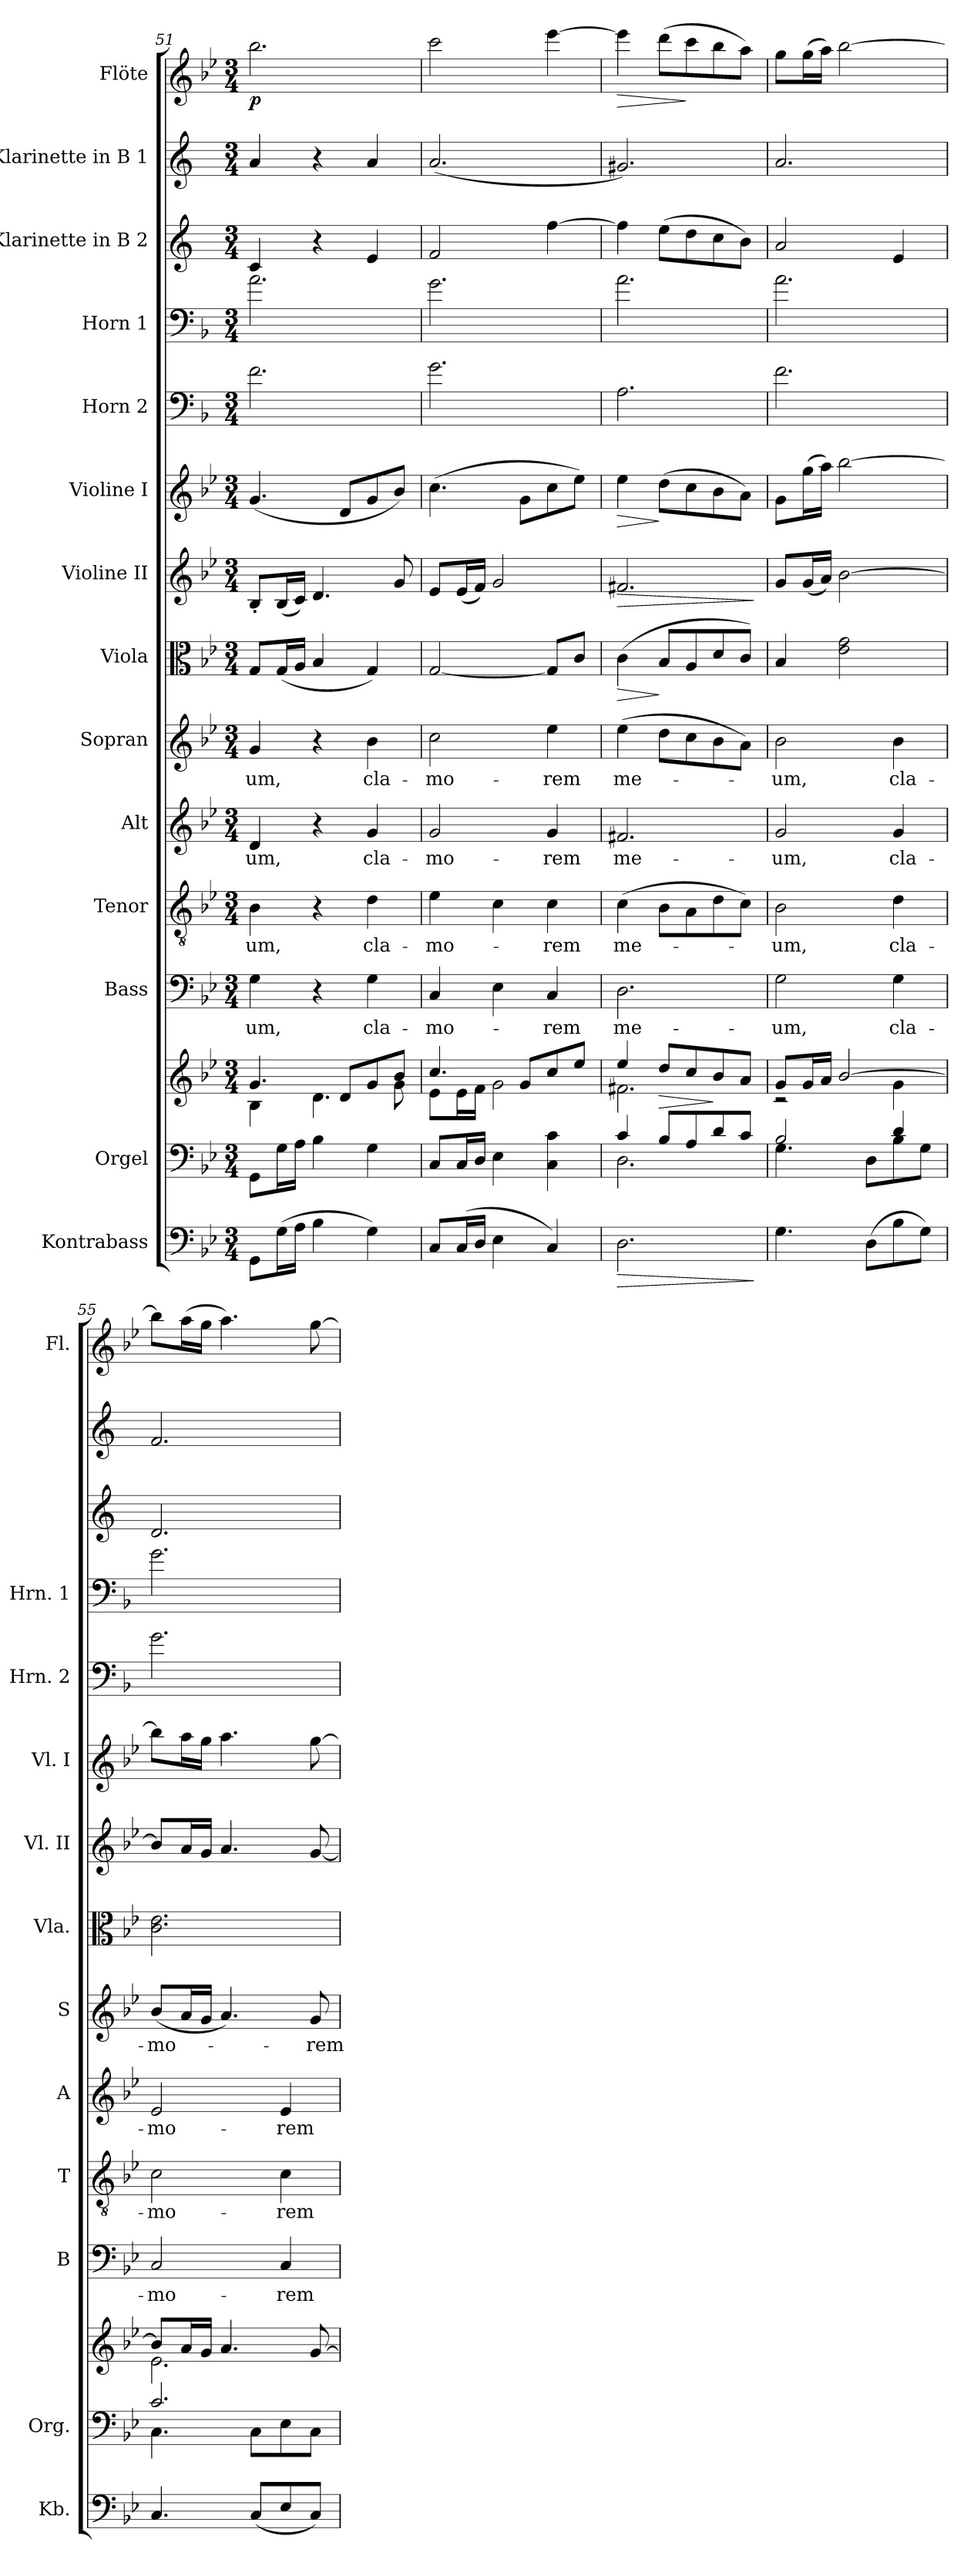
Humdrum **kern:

**kern	**dynam	**kern	**kern	**dynam	**kern	**text	**kern	**text	**kern	**text	**kern	**text	**kern	**dynam	**kern	**dynam	**kern	**dynam	**kern	**kern	**kern	**kern	**kern	**dynam
*part14	*part14	*part13	*part13	*part13	*part12	*part12	*part11	*part11	*part10	*part10	*part9	*part9	*part8	*part8	*part7	*part7	*part6	*part6	*part5	*part4	*part3	*part2	*part1	*part1
*staff15	*staff15	*staff14	*staff13	*staff13/14	*staff12	*staff12	*staff11	*staff11	*staff10	*staff10	*staff9	*staff9	*staff8	*staff8	*staff7	*staff7	*staff6	*staff6	*staff5	*staff4	*staff3	*staff2	*staff1	*staff1
*I"Kontrabass	*	*I"Orgel	*	*	*I"Bass	*	*I"Tenor	*	*I"Alt	*	*I"Sopran	*	*I"Viola	*	*I"Violine II	*	*I"Violine I	*	*I"Horn  2	*I"Horn 1	*I"Klarinette in B 2	*I"Klarinette in B 1	*I"Flöte	*
*I'Kb.	*	*I'Org.	*	*	*I'B	*	*I'T	*	*I'A	*	*I'S	*	*I'Vla.	*	*I'Vl. II	*	*I'Vl. I	*	*I'Hrn. 2	*I'Hrn. 1	*	*	*I'Fl.	*
*clefF4	*	*clefF4	*clefG2	*	*clefF4	*	*clefGv2	*	*clefG2	*	*clefG2	*	*clefC3	*	*clefG2	*	*clefG2	*	*clefF4	*clefF4	*clefG2	*clefG2	*clefG2	*
*ITrd7c12	*	*	*	*	*	*	*	*	*	*	*	*	*	*	*	*	*	*	*ITrd4c7	*ITrd4c7	*ITrd1c2	*ITrd1c2	*	*
*k[b-e-]	*	*k[b-e-]	*k[b-e-]	*	*k[b-e-]	*	*k[b-e-]	*	*k[b-e-]	*	*k[b-e-]	*	*k[b-e-]	*	*k[b-e-]	*	*k[b-e-]	*	*k[b-e-]	*k[b-e-]	*k[b-e-]	*k[b-e-]	*k[b-e-]	*
*B-:	*	*B-:	*B-:	*	*B-:	*	*B-:	*	*B-:	*	*B-:	*	*B-:	*	*B-:	*	*B-:	*	*B-:	*B-:	*B-:	*B-:	*B-:	*
*M3/4	*	*M3/4	*M3/4	*	*M3/4	*	*M3/4	*	*M3/4	*	*M3/4	*	*M3/4	*	*M3/4	*	*M3/4	*	*M3/4	*M3/4	*M3/4	*M3/4	*M3/4	*
=51	=51	=51	=51	=51	=51	=51	=51	=51	=51	=51	=51	=51	=51	=51	=51	=51	=51	=51	=51	=51	=51	=51	=51	=51
*	*	*	*^	*	*	*	*	*	*	*	*	*	*	*	*	*	*	*	*	*	*	*	*	*
!	!	!	!	!	!	!	!LO:LY:b	!	!LO:LY:b	!	!LO:LY:b	!	!LO:LY:b	!	!	!	!	!	!	!	!	!	!	!	!LO:DY:b
8GGG\L	.	8GG\L	4.g/	4B-\	.	4G\	-um,	4B-\	-um,	4d/	-um,	4g/	-um,	8G/L	.	8B-'</L	.	(<4.g/	.	2.B-\	2.d\	4B-/	4g/	2.bb-\	p
(>16GG\L	.	16G\L	.	.	.	.	.	.	.	.	.	.	.	(<16G/L	.	(<16B-/L	.	.	.	.	.	.	.	.	.
16AA\JJ	.	16A\JJ	.	.	.	.	.	.	.	.	.	.	.	16A/JJ	.	16c/JJ)	.	.	.	.	.	.	.	.	.
4BB-\	.	4B-\	.	4.d\	.	4r	.	4r	.	4r	.	4r	.	4B-/	.	4.d/	.	.	.	.	.	4r	4r	.	.
.	.	.	8d/L	.	.	.	.	.	.	.	.	.	.	.	.	.	.	8d/L	.	.	.	.	.	.	.
!	!	!	!	!	!	!	!LO:LY:b	!	!LO:LY:b	!	!LO:LY:b	!	!LO:LY:b	!	!	!	!	!	!	!	!	!	!	!	!
4GG\)	.	4G\	8g/	.	.	4G\	cla-	4d\	cla-	4g/	cla-	4b-\	cla-	4G/)	.	.	.	8g/	.	.	.	4d/	4g/	.	.
.	.	.	8b-/J	8g\	.	.	.	.	.	.	.	.	.	.	.	8g/	.	8b-/J)	.	.	.	.	.	.	.
=52	=52	=52	=52	=52	=52	=52	=52	=52	=52	=52	=52	=52	=52	=52	=52	=52	=52	=52	=52	=52	=52	=52	=52	=52	=52
!	!	!	!	!	!	!	!LO:LY:b	!	!LO:LY:b	!	!LO:LY:b	!	!LO:LY:b	!	!	!	!	!	!	!	!	!	!	!	!
8CC/L	.	8C/L	4.cc/	8e-\L	.	4C/	-mo-	4e-\	-mo-	2g/	-mo-	2cc\	-mo-	[2G/	.	8e-/L	.	(>4.cc\	.	2.c\	2.c\	2e-/	(<2.g/	2ccc\	.
(<16CC/L	.	16C/L	.	16e-\L	.	.	.	.	.	.	.	.	.	.	.	(<16e-/L	.	.	.	.	.	.	.	.	.
16DD/JJ	.	16D/JJ	.	16f\JJ	.	.	.	.	.	.	.	.	.	.	.	16f/JJ)	.	.	.	.	.	.	.	.	.
4EE-\	.	4E-\	.	2g\	.	4E-\	.	4c\	.	.	.	.	.	.	.	2g/	.	.	.	.	.	.	.	.	.
.	.	.	8g/L	.	.	.	.	.	.	.	.	.	.	.	.	.	.	8g\L	.	.	.	.	.	.	.
!	!	!	!	!	!	!	!LO:LY:b	!	!LO:LY:b	!	!LO:LY:b	!	!LO:LY:b	!	!	!	!	!	!	!	!	!	!	!	!
4CC/)	.	4C\ 4c\	8cc/	.	.	4C/	-rem	4c\	-rem	4g/	-rem	4ee-\	-rem	8G/L]	.	.	.	8cc\	.	.	.	[4ee-\	.	[4eee-\	.
.	.	.	8ee-/J	.	.	.	.	.	.	.	.	.	.	8c/J	.	.	.	8ee-\J)	.	.	.	.	.	.	.
=53	=53	=53	=53	=53	=53	=53	=53	=53	=53	=53	=53	=53	=53	=53	=53	=53	=53	=53	=53	=53	=53	=53	=53	=53	=53
!	!LO:HP:b	!	!	!	!	!	!LO:LY:b	!	!LO:LY:b	!	!LO:LY:b	!	!LO:LY:b	!	!LO:HP:b	!	!LO:HP:b	!	!LO:HP:b	!	!	!	!	!	!LO:HP:b
*	*	*^	*	*	*	*	*	*	*	*	*	*	*	*	*	*	*	*	*	*	*	*	*	*	*
2.DD\	>	4c/	2.D\	4ee-/	2.f#X\	.	2.D\	me-	(>4c\	me-	2.f#X/	me-	(>4ee-\	me-	(>4c\	>	2.f#X/	>	4ee-\	>	2.D\	2.d\	4ee-\]	2.f#X/)	4eee-\]	>
!	!	!	!	!	!	!LO:HP:b	!	!	!	!	!	!	!	!	!	!	!	!	!	!	!	!	!	!	!	!
.	.	8B-/L	.	8dd/L	.	>	.	.	8B-\L	.	.	.	8dd\L	.	8B-/L	]	.	.	(>8dd\L	]	.	.	(>8dd\L	.	(>8ddd\L	.
.	.	8A/	.	8cc/	.	.	.	.	8A\	.	.	.	8cc\	.	8A/	.	.	.	8cc\	.	.	.	8cc\	.	8ccc\	]
.	.	8d/	.	8b-/	.	]	.	.	8d\	.	.	.	8b-\	.	8d/	.	.	.	8b-\	.	.	.	8b-\	.	8bb-\	.
.	.	8c/J	.	8a/J	.	.	.	.	8c\J)	.	.	.	8a\J)	.	8c/J)	.	.	.	8a\J)	.	.	.	8a\J)	.	8aa\J)	.
*	*	*v	*v	*	*	*	*	*	*	*	*	*	*	*	*	*	*	*	*	*	*	*	*	*	*	*
*	*	*	*v	*v	*	*	*	*	*	*	*	*	*	*	*	*	*	*	*	*	*	*	*	*	*
.	]	.	.	.	.	.	.	.	.	.	.	.	.	.	.	]	.	.	.	.	.	.	.	.
=54	=54	=54	=54	=54	=54	=54	=54	=54	=54	=54	=54	=54	=54	=54	=54	=54	=54	=54	=54	=54	=54	=54	=54	=54
*	*	*^	*^	*	*	*	*	*	*	*	*	*	*	*	*	*	*	*	*	*	*	*	*	*
!	!	!	!	!	!	!	!	!LO:LY:b	!	!LO:LY:b	!	!LO:LY:b	!	!LO:LY:b	!	!	!	!	!	!	!	!	!	!	!	!
4.GG\	.	2B-/	4.G\	8g/L	2rc	.	2G\	-um,	2B-\	-um,	2g/	-um,	2b-\	-um,	4B-/	.	8g/L	.	8g\L	.	2.B-\	2.d\	2g/	2.g/	8gg\L	.
.	.	.	.	16g/L	.	.	.	.	.	.	.	.	.	.	.	.	(<16g/L	.	(>16gg\L	.	.	.	.	.	(>16gg\L	.
.	.	.	.	16a/JJ	.	.	.	.	.	.	.	.	.	.	.	.	16a/JJ)	.	16aa\JJ)	.	.	.	.	.	16aa\JJ)	.
.	.	.	.	[>2b-/	.	.	.	.	.	.	.	.	.	.	2e-\ 2g\	.	[2b-\	.	[2bb-\	.	.	.	.	.	[2bb-\	.
(>8DD\L	.	.	8D\L	.	.	.	.	.	.	.	.	.	.	.	.	.	.	.	.	.	.	.	.	.	.	.
!	!	!	!	!	!	!	!	!LO:LY:b	!	!LO:LY:b	!	!LO:LY:b	!	!LO:LY:b	!	!	!	!	!	!	!	!	!	!	!	!
8BB-\	.	4d/	8B-\	.	4g\	.	4G\	cla-	4d\	cla-	4g/	cla-	4b-\	cla-	.	.	.	.	.	.	.	.	4d/	.	.	.
8GG\J)	.	.	8G\J	.	.	.	.	.	.	.	.	.	.	.	.	.	.	.	.	.	.	.	.	.	.	.
!!LO:PB:g=z
=55	=55	=55	=55	=55	=55	=55	=55	=55	=55	=55	=55	=55	=55	=55	=55	=55	=55	=55	=55	=55	=55	=55	=55	=55	=55	=55
!	!	!	!	!	!	!	!	!LO:LY:b	!	!LO:LY:b	!	!LO:LY:b	!	!LO:LY:b	!	!	!	!	!	!	!	!	!	!	!	!
4.CC/	.	2.c/	4.C\	8b-/L]	2.e-\	.	2C/	-mo-	2c\	-mo-	2e-/	-mo-	(<8b-/L	-mo-	2.c\ 2.e-\	.	8b-/L]	.	8bb-\L]	.	2.c\	2.c\	2.c/	2.e-/	8bb-\L]	.
.	.	.	.	16a/L	.	.	.	.	.	.	.	.	16a/L	.	.	.	16a/L	.	16aa\L	.	.	.	.	.	(>16aa\L	.
.	.	.	.	16g/JJ	.	.	.	.	.	.	.	.	16g/JJ	.	.	.	16g/JJ	.	16gg\JJ	.	.	.	.	.	16gg\JJ	.
.	.	.	.	4.a/	.	.	.	.	.	.	.	.	4.a/)	.	.	.	4.a/	.	4.aa\	.	.	.	.	.	4.aa\)	.
(<8CC/L	.	.	8C\L	.	.	.	.	.	.	.	.	.	.	.	.	.	.	.	.	.	.	.	.	.	.	.
!	!	!	!	!	!	!	!	!LO:LY:b	!	!LO:LY:b	!	!LO:LY:b	!	!	!	!	!	!	!	!	!	!	!	!	!	!
8EE-/	.	.	8E-\	.	.	.	4C/	-rem	4c\	-rem	4e-/	-rem	.	.	.	.	.	.	.	.	.	.	.	.	.	.
!	!	!	!	!	!	!	!	!	!	!	!	!	!	!LO:LY:b	!	!	!	!	!	!	!	!	!	!	!	!
8CC/J)	.	.	8C\J	[>8g/	.	.	.	.	.	.	.	.	8g/	-rem	.	.	[8g/	.	[8gg\	.	.	.	.	.	[8gg\	.
*	*	*v	*v	*	*	*	*	*	*	*	*	*	*	*	*	*	*	*	*	*	*	*	*	*	*	*
*	*	*	*v	*v	*	*	*	*	*	*	*	*	*	*	*	*	*	*	*	*	*	*	*	*	*
=	=	=	=	=	=	=	=	=	=	=	=	=	=	=	=	=	=	=	=	=	=	=	=	=
*-	*-	*-	*-	*-	*-	*-	*-	*-	*-	*-	*-	*-	*-	*-	*-	*-	*-	*-	*-	*-	*-	*-	*-	*-
